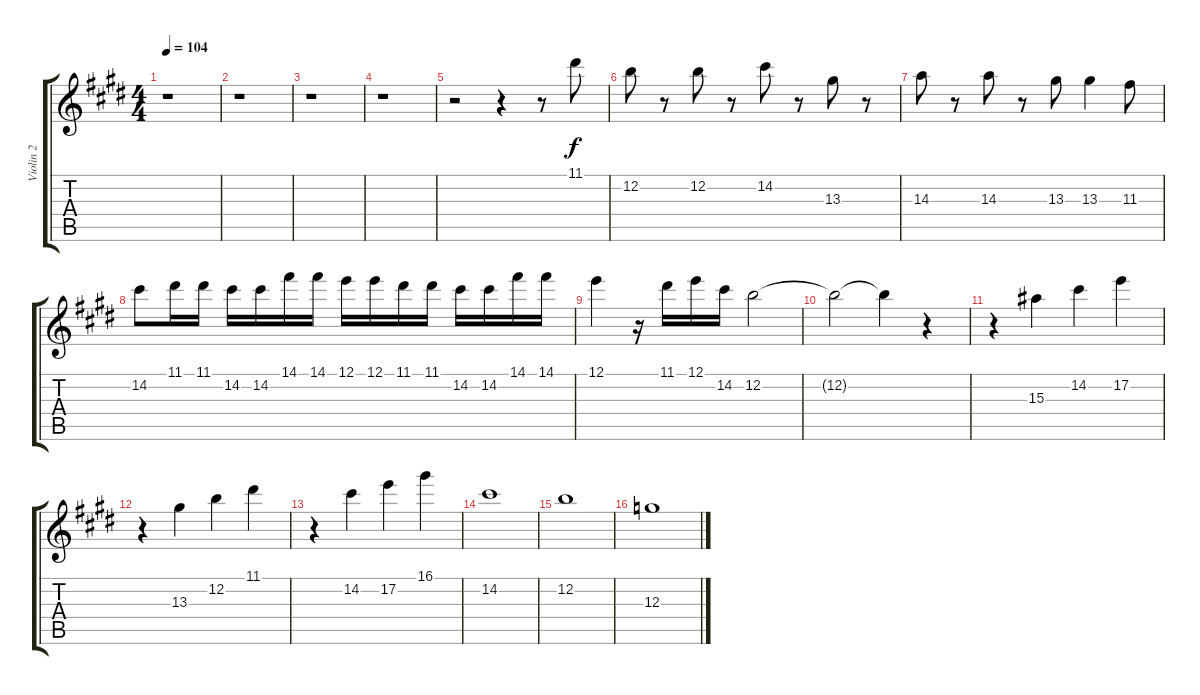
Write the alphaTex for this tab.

\track ("Violin 2" "Violin 2") {instrument overdrivenguitar}
\staff {score tabs}
\tuning (E4 B3 G3 D3 A2 E2) {hide}
\ts (4 4)
\tempo 104
\clef g2
\ks e
r.1{dy f} |
r.1 |
r.1 |
r.1 |
r.2 r.4 r.8 11.1.8 |
12.2.8 r.8 12.2.8 r.8 14.2.8 r.8 13.3.8 r.8 |
14.3.8 r.8 14.3.8 r.8 13.3.8 13.3.4 11.3.8 |
14.2.8 11.1.16 11.1.16 14.2.16 14.2.16 14.1.16 14.1.16 12.1.16 12.1.16 11.1.16 11.1.16 14.2.16 14.2.16 14.1.16 14.1.16 |
12.1.4 r.16 11.1.16 12.1.16 14.2.16 12.2.2 |
12.2{t}.2 12.2{t}.4 r.4 |
r.4 15.3.4 14.2.4 17.2.4 |
r.4 13.3.4 12.2.4 11.1.4 |
r.4 14.2.4 17.2.4 16.1.4 |
14.2.1 |
12.2.1 |
12.3.1
